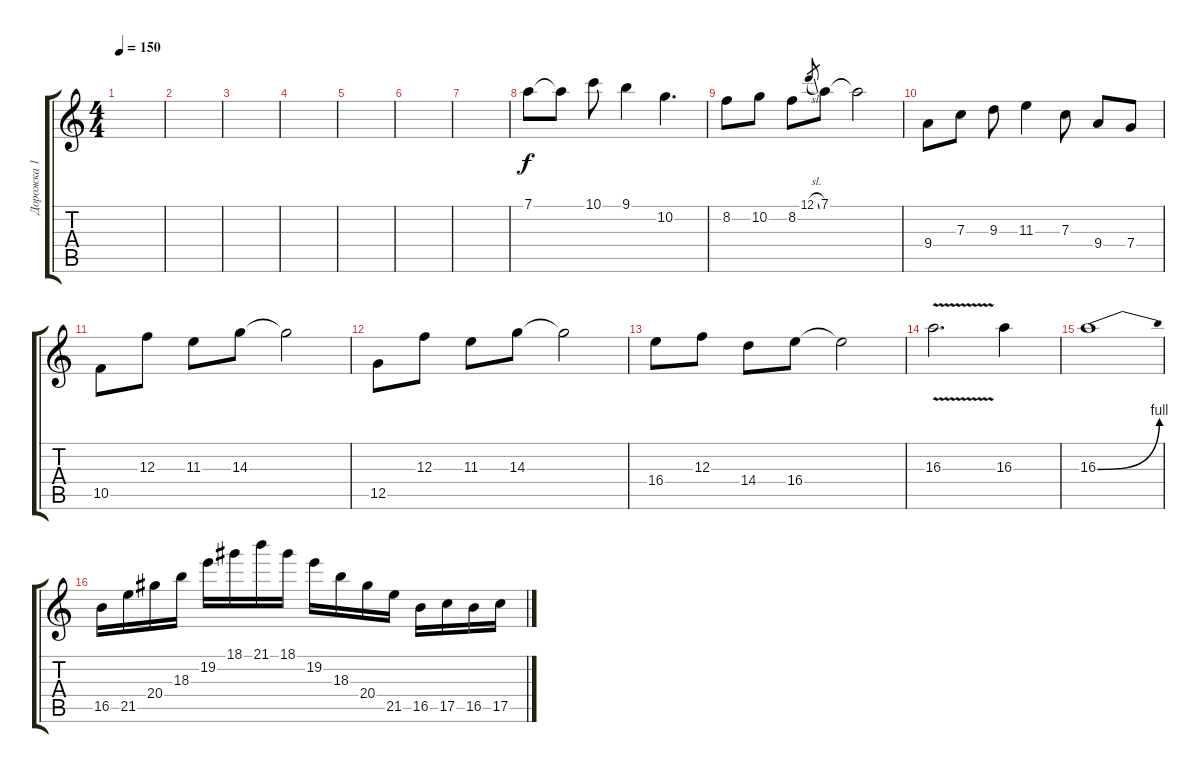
\track ("Дорожка 1" "Дорожка 1") {instrument distortionguitar}
\staff {score tabs}
\tuning (D4 A3 F3 C3 G2 D2) {hide}
\ts (4 4)
\tempo 150
\clef g2
\ks c
|
|
|
|
|
|
|
7.1.8 7.1{t}.8 10.1.8 9.1.4 10.2.4{d} |
8.2.8 10.2.8 8.2.8 12.1{sl}.8{gr} 7.1.8 7.1{t}.2 |
9.4.8 7.3.8 9.3.8 11.3.4 7.3.8 9.4.8 7.4.8 |
10.5.8 12.3.8 11.3.8 14.3.8 14.3{t}.2 |
12.5.8 12.3.8 11.3.8 14.3.8 14.3{t}.2 |
16.4.8 12.3.8 14.4.8 16.4.8 16.4{t}.2 |
16.3{v}.2{d} 16.3.4 |
16.3{be (bend 0 0 60 4)}.1 |
16.5.16 21.5.16 20.4.16 18.3.16 19.2.16 18.1.16 21.1.16 18.1.16 19.2.16 18.3.16 20.4.16 21.5.16 16.5.16 17.5.16 16.5.16 17.5.16
